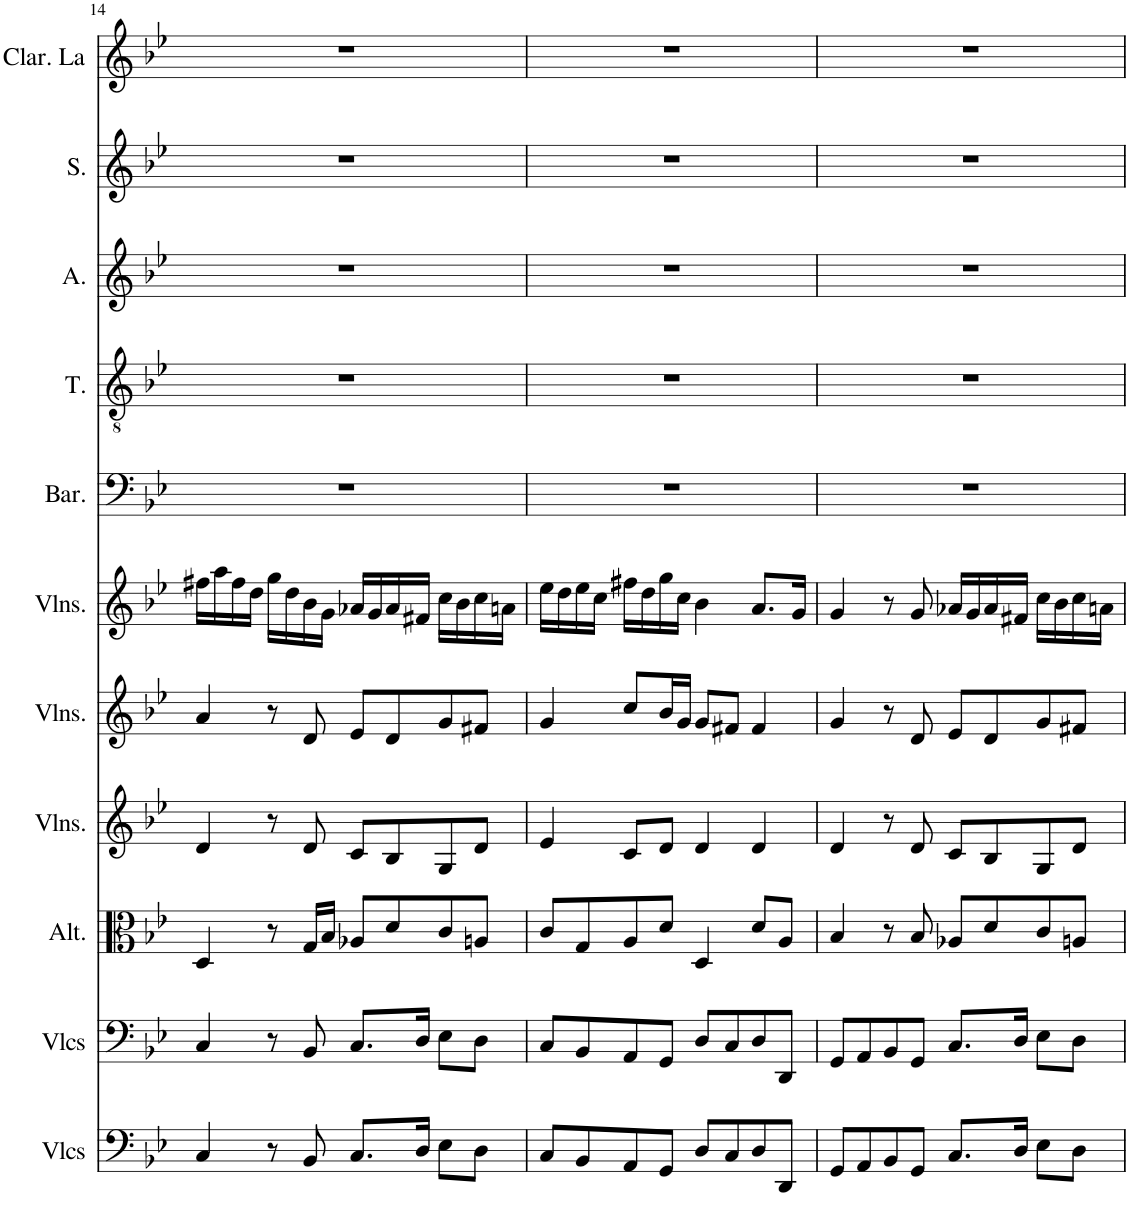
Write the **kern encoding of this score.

**kern	**kern	**kern	**kern	**kern	**kern	**kern	**kern	**kern	**kern	**kern
*part11	*part10	*part9	*part8	*part7	*part6	*part5	*part4	*part3	*part2	*part1
*staff11	*staff10	*staff9	*staff8	*staff7	*staff6	*staff5	*staff4	*staff3	*staff2	*staff1
*I"Violoncelles, Continuo	*I"Violoncelles, Violoncello	*I"Altos, Viola II	*I"Violons, Viola I	*I"Violons, Violin II	*I"Violons, Violin I	*I"Baryton, Bass	*I"Ténor, Tenor	*I"Alto, Alto	*I"Soprano, Soprano II	*I"Clarinette en La, Soprano I
*I'Vlcs	*I'Vlcs	*I'Alt.	*I'Vlns.	*I'Vlns.	*I'Vlns.	*I'Bar.	*I'T.	*I'A.	*I'S.	*I'Clar. La
!!LO:PB:g=z
*clefF4	*clefF4	*clefC3	*clefG2	*clefG2	*clefG2	*clefF4	*clefGv2	*clefG2	*clefG2	*clefG2
*	*	*	*	*	*	*	*	*	*	*Trd2c3
*k[b-e-]	*k[b-e-]	*k[b-e-]	*k[b-e-]	*k[b-e-]	*k[b-e-]	*k[b-e-]	*k[b-e-]	*k[b-e-]	*k[b-e-]	*k[b-e-]
*M4/4	*M4/4	*M4/4	*M4/4	*M4/4	*M4/4	*M4/4	*M4/4	*M4/4	*M4/4	*M4/4
=14	=14	=14	=14	=14	=14	=14	=14	=14	=14	=14
4C/	4C/	4D/	4d/	4a/	16ff#X\LL	1r	1r	1r	1r	1r
.	.	.	.	.	16aa\	.	.	.	.	.
.	.	.	.	.	16ff#\	.	.	.	.	.
.	.	.	.	.	16dd\JJ	.	.	.	.	.
8r	8r	8r	8r	8r	16gg\LL	.	.	.	.	.
.	.	.	.	.	16dd\	.	.	.	.	.
8BB-/	8BB-/	16G/LL	8d/	8d/	16b-\	.	.	.	.	.
.	.	16B-/JJ	.	.	16g\JJ	.	.	.	.	.
8.C/L	8.C/L	8A-X/L	8c/L	8e-/L	16a-X/LL	.	.	.	.	.
.	.	.	.	.	16g/	.	.	.	.	.
.	.	8d/	8B-/	8d/	16a-/	.	.	.	.	.
16D/Jk	16D/Jk	.	.	.	16f#X/JJ	.	.	.	.	.
8E-\L	8E-\L	8c/	8G/	8g/	16cc\LL	.	.	.	.	.
.	.	.	.	.	16b-\	.	.	.	.	.
8D\J	8D\J	8An/J	8d/J	8f#X/J	16cc\	.	.	.	.	.
.	.	.	.	.	16an\JJ	.	.	.	.	.
=15	=15	=15	=15	=15	=15	=15	=15	=15	=15	=15
8C/L	8C/L	8c/L	4e-/	4g/	16ee-\LL	1r	1r	1r	1r	1r
.	.	.	.	.	16dd\	.	.	.	.	.
8BB-/	8BB-/	8G/	.	.	16ee-\	.	.	.	.	.
.	.	.	.	.	16cc\JJ	.	.	.	.	.
8AA/	8AA/	8A/	8c/L	8cc/L	16ff#X\LL	.	.	.	.	.
.	.	.	.	.	16dd\	.	.	.	.	.
8GG/J	8GG/J	8d/J	8d/J	16b-/L	16gg\	.	.	.	.	.
.	.	.	.	16g/JJ	16cc\JJ	.	.	.	.	.
8D/L	8D/L	4D/	4d/	8g/L	4b-\	.	.	.	.	.
8C/	8C/	.	.	8f#X/J	.	.	.	.	.	.
8D/	8D/	8d/L	4d/	4f#/	8.a/L	.	.	.	.	.
8DD/J	8DD/J	8A/J	.	.	.	.	.	.	.	.
.	.	.	.	.	16g/Jk	.	.	.	.	.
=16	=16	=16	=16	=16	=16	=16	=16	=16	=16	=16
8GG/L	8GG/L	4B-/	4d/	4g/	4g/	1r	1r	1r	1r	1r
8AA/	8AA/	.	.	.	.	.	.	.	.	.
8BB-/	8BB-/	8r	8r	8r	8r	.	.	.	.	.
8GG/J	8GG/J	8B-/	8d/	8d/	8g/	.	.	.	.	.
8.C/L	8.C/L	8A-X/L	8c/L	8e-/L	16a-X/LL	.	.	.	.	.
.	.	.	.	.	16g/	.	.	.	.	.
.	.	8d/	8B-/	8d/	16a-/	.	.	.	.	.
16D/Jk	16D/Jk	.	.	.	16f#X/JJ	.	.	.	.	.
8E-\L	8E-\L	8c/	8G/	8g/	16cc\LL	.	.	.	.	.
.	.	.	.	.	16b-\	.	.	.	.	.
8D\J	8D\J	8An/J	8d/J	8f#X/J	16cc\	.	.	.	.	.
.	.	.	.	.	16an\JJ	.	.	.	.	.
=	=	=	=	=	=	=	=	=	=	=
*-	*-	*-	*-	*-	*-	*-	*-	*-	*-	*-
